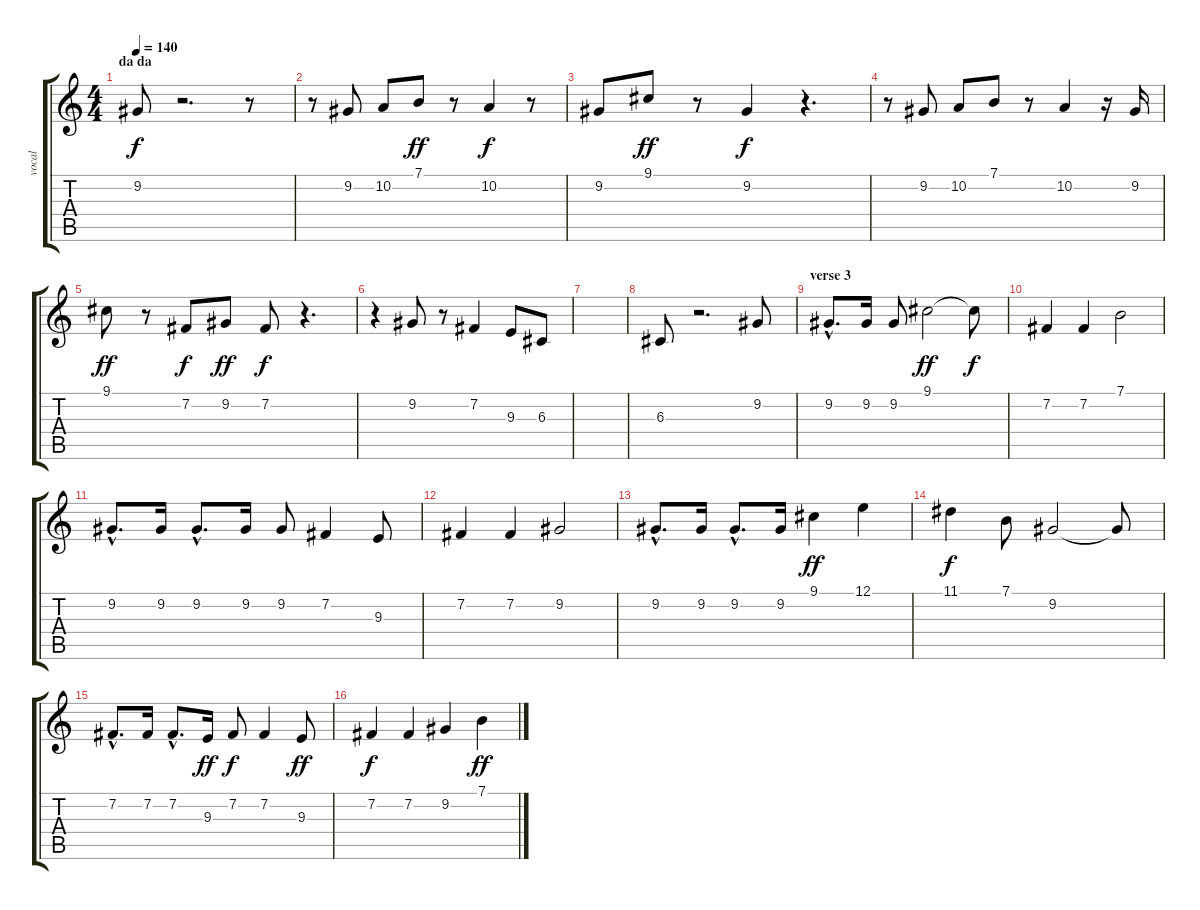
\track ("vocal" "vocal") {instrument vibraphone}
\staff {score tabs}
\tuning (E4 B3 G3 D3 A2 E2) {hide}
\ts (4 4)
\section ("" "da da")
\tempo 140
\clef g2
\ks c
9.2.8{dy f} r.2{d} r.8 |
r.8 9.2.8 10.2.8 7.1.8{dy ff} r.8 10.2.4{dy f} r.8 |
9.2.8 9.1.8{dy ff} r.8 9.2.4{dy f} r.4{d} |
r.8 9.2.8 10.2.8 7.1.8 r.8 10.2.4 r.16 9.2.16 |
9.1.8{dy ff} r.8 7.2.8{dy f} 9.2.8{dy ff} 7.2.8{dy f} r.4{d} |
r.4 9.2.8 r.8 7.2.4 9.3.8 6.3.8 |
|
6.3.8 r.2{d} 9.2.8 |
\section ("" "verse 3")
9.2{hac}.8{d} 9.2.16 9.2.8 9.1.2{dy ff} 9.1{t}.8{dy f} |
7.2.4 7.2.4 7.1.2 |
9.2{hac}.8{d} 9.2.16 9.2{hac}.8{d} 9.2.16 9.2.8 7.2.4 9.3.8 |
7.2.4 7.2.4 9.2.2 |
9.2{hac}.8{d} 9.2.16 9.2{hac}.8{d} 9.2.16 9.1.4{dy ff} 12.1.4 |
11.1.4{dy f} 7.1.8 9.2.2 9.2{t}.8 |
7.2{hac}.8{d} 7.2.16 7.2{hac}.8{d} 9.3.16{dy ff} 7.2.8{dy f} 7.2.4 9.3.8{dy ff} |
7.2.4{dy f} 7.2.4 9.2.4 7.1.4{dy ff}
